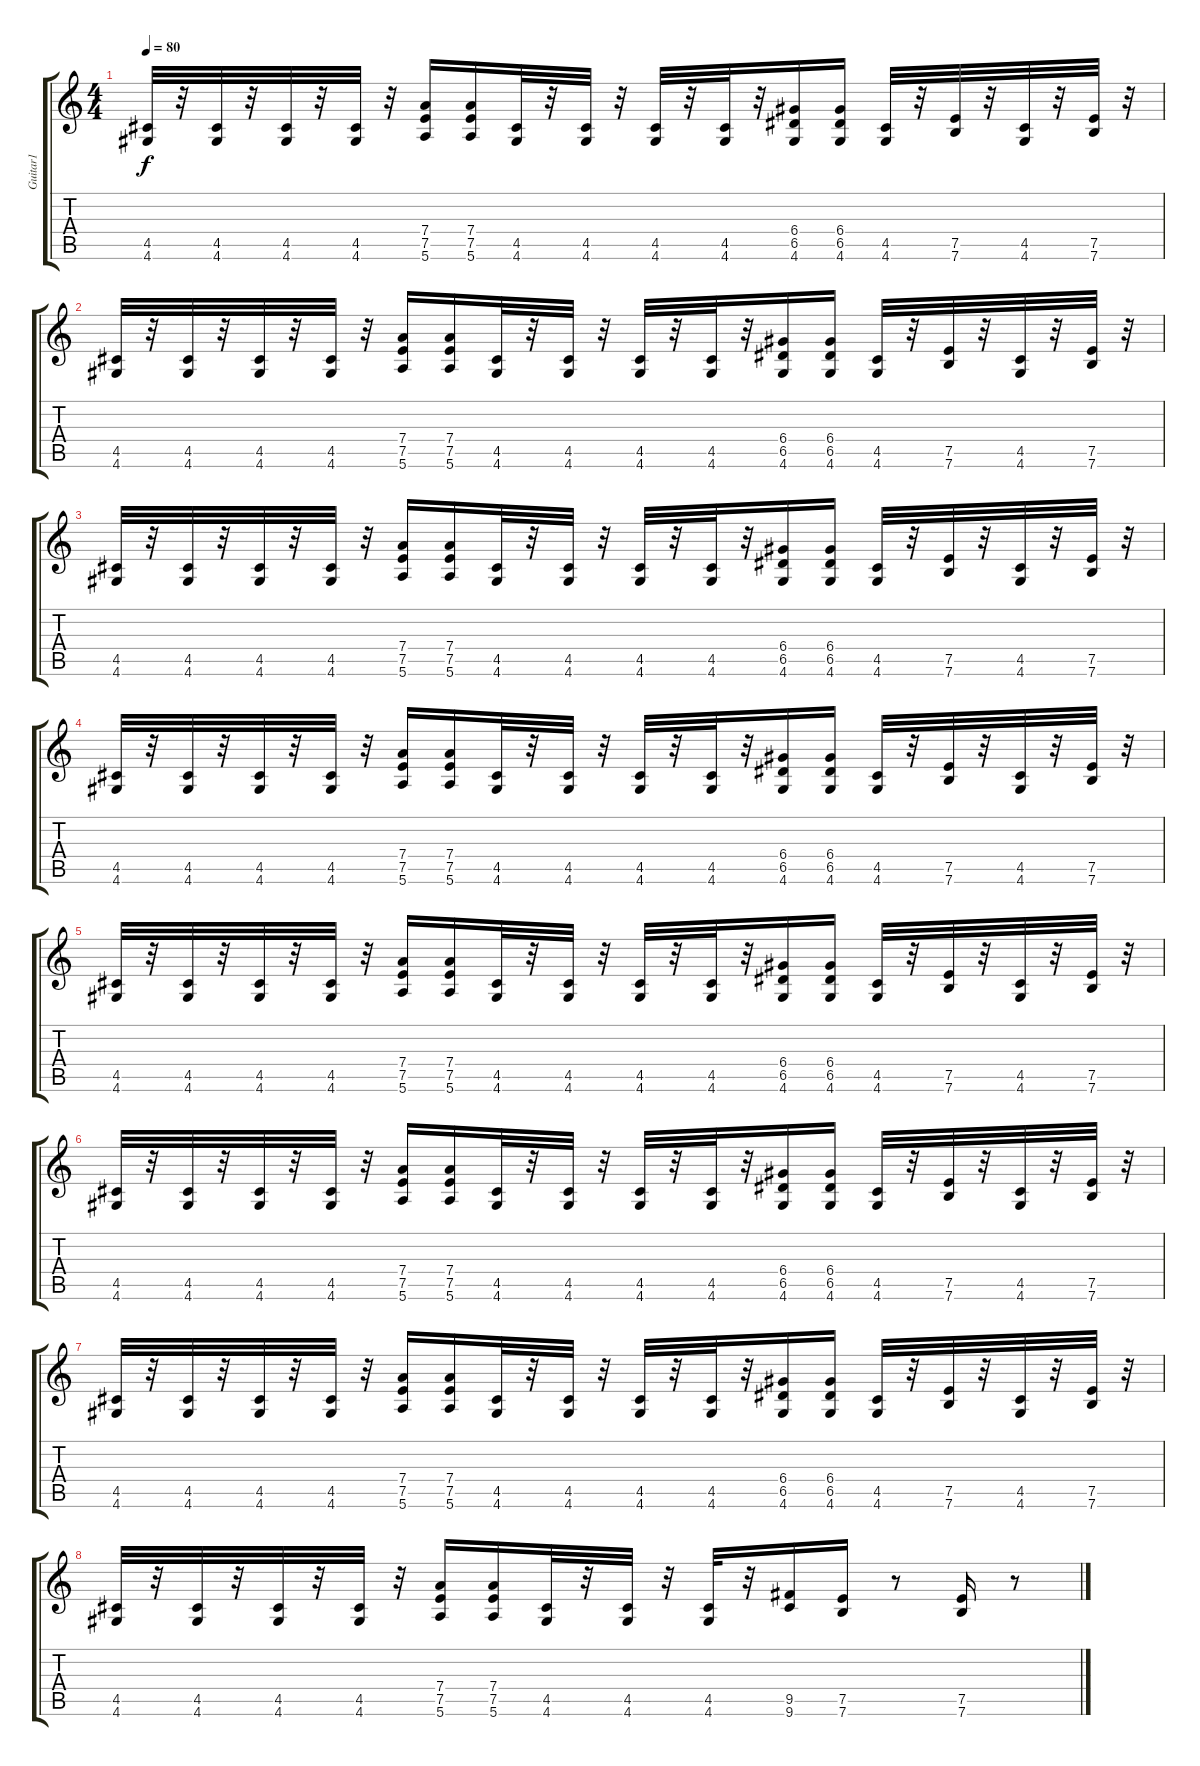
\track ("Guitar1" "Guitar1") {instrument distortionguitar}
\staff {score tabs}
\tuning (E4 B3 G3 D3 A2 E2) {hide}
\ts (4 4)
\tempo 80
\clef g2
\ks c
(4.5 4.6).32{dy f} r.32 (4.5 4.6).32 r.32 (4.5 4.6).32 r.32 (4.5 4.6).32 r.32 (7.4 7.5 5.6).16 (7.4 7.5 5.6).16 (4.5 4.6).32 r.32 (4.5 4.6).32 r.32 (4.5 4.6).32 r.32 (4.5 4.6).32 r.32 (6.4 6.5 4.6).16 (6.4 6.5 4.6).16 (4.5 4.6).32 r.32 (7.5 7.6).32 r.32 (4.5 4.6).32 r.32 (7.5 7.6).32 r.32 |
(4.5 4.6).32 r.32 (4.5 4.6).32 r.32 (4.5 4.6).32 r.32 (4.5 4.6).32 r.32 (7.4 7.5 5.6).16 (7.4 7.5 5.6).16 (4.5 4.6).32 r.32 (4.5 4.6).32 r.32 (4.5 4.6).32 r.32 (4.5 4.6).32 r.32 (6.4 6.5 4.6).16 (6.4 6.5 4.6).16 (4.5 4.6).32 r.32 (7.5 7.6).32 r.32 (4.5 4.6).32 r.32 (7.5 7.6).32 r.32 |
(4.5 4.6).32 r.32 (4.5 4.6).32 r.32 (4.5 4.6).32 r.32 (4.5 4.6).32 r.32 (7.4 7.5 5.6).16 (7.4 7.5 5.6).16 (4.5 4.6).32 r.32 (4.5 4.6).32 r.32 (4.5 4.6).32 r.32 (4.5 4.6).32 r.32 (6.4 6.5 4.6).16 (6.4 6.5 4.6).16 (4.5 4.6).32 r.32 (7.5 7.6).32 r.32 (4.5 4.6).32 r.32 (7.5 7.6).32 r.32 |
(4.5 4.6).32 r.32 (4.5 4.6).32 r.32 (4.5 4.6).32 r.32 (4.5 4.6).32 r.32 (7.4 7.5 5.6).16 (7.4 7.5 5.6).16 (4.5 4.6).32 r.32 (4.5 4.6).32 r.32 (4.5 4.6).32 r.32 (4.5 4.6).32 r.32 (6.4 6.5 4.6).16 (6.4 6.5 4.6).16 (4.5 4.6).32 r.32 (7.5 7.6).32 r.32 (4.5 4.6).32 r.32 (7.5 7.6).32 r.32 |
(4.5 4.6).32 r.32 (4.5 4.6).32 r.32 (4.5 4.6).32 r.32 (4.5 4.6).32 r.32 (7.4 7.5 5.6).16 (7.4 7.5 5.6).16 (4.5 4.6).32 r.32 (4.5 4.6).32 r.32 (4.5 4.6).32 r.32 (4.5 4.6).32 r.32 (6.4 6.5 4.6).16 (6.4 6.5 4.6).16 (4.5 4.6).32 r.32 (7.5 7.6).32 r.32 (4.5 4.6).32 r.32 (7.5 7.6).32 r.32 |
(4.5 4.6).32 r.32 (4.5 4.6).32 r.32 (4.5 4.6).32 r.32 (4.5 4.6).32 r.32 (7.4 7.5 5.6).16 (7.4 7.5 5.6).16 (4.5 4.6).32 r.32 (4.5 4.6).32 r.32 (4.5 4.6).32 r.32 (4.5 4.6).32 r.32 (6.4 6.5 4.6).16 (6.4 6.5 4.6).16 (4.5 4.6).32 r.32 (7.5 7.6).32 r.32 (4.5 4.6).32 r.32 (7.5 7.6).32 r.32 |
(4.5 4.6).32 r.32 (4.5 4.6).32 r.32 (4.5 4.6).32 r.32 (4.5 4.6).32 r.32 (7.4 7.5 5.6).16 (7.4 7.5 5.6).16 (4.5 4.6).32 r.32 (4.5 4.6).32 r.32 (4.5 4.6).32 r.32 (4.5 4.6).32 r.32 (6.4 6.5 4.6).16 (6.4 6.5 4.6).16 (4.5 4.6).32 r.32 (7.5 7.6).32 r.32 (4.5 4.6).32 r.32 (7.5 7.6).32 r.32 |
(4.5 4.6).32 r.32 (4.5 4.6).32 r.32 (4.5 4.6).32 r.32 (4.5 4.6).32 r.32 (7.4 7.5 5.6).16 (7.4 7.5 5.6).16 (4.5 4.6).32 r.32 (4.5 4.6).32 r.32 (4.5 4.6).32 r.32 (9.5 9.6).16 (7.5 7.6).16 r.8 (7.5 7.6).16 r.8
